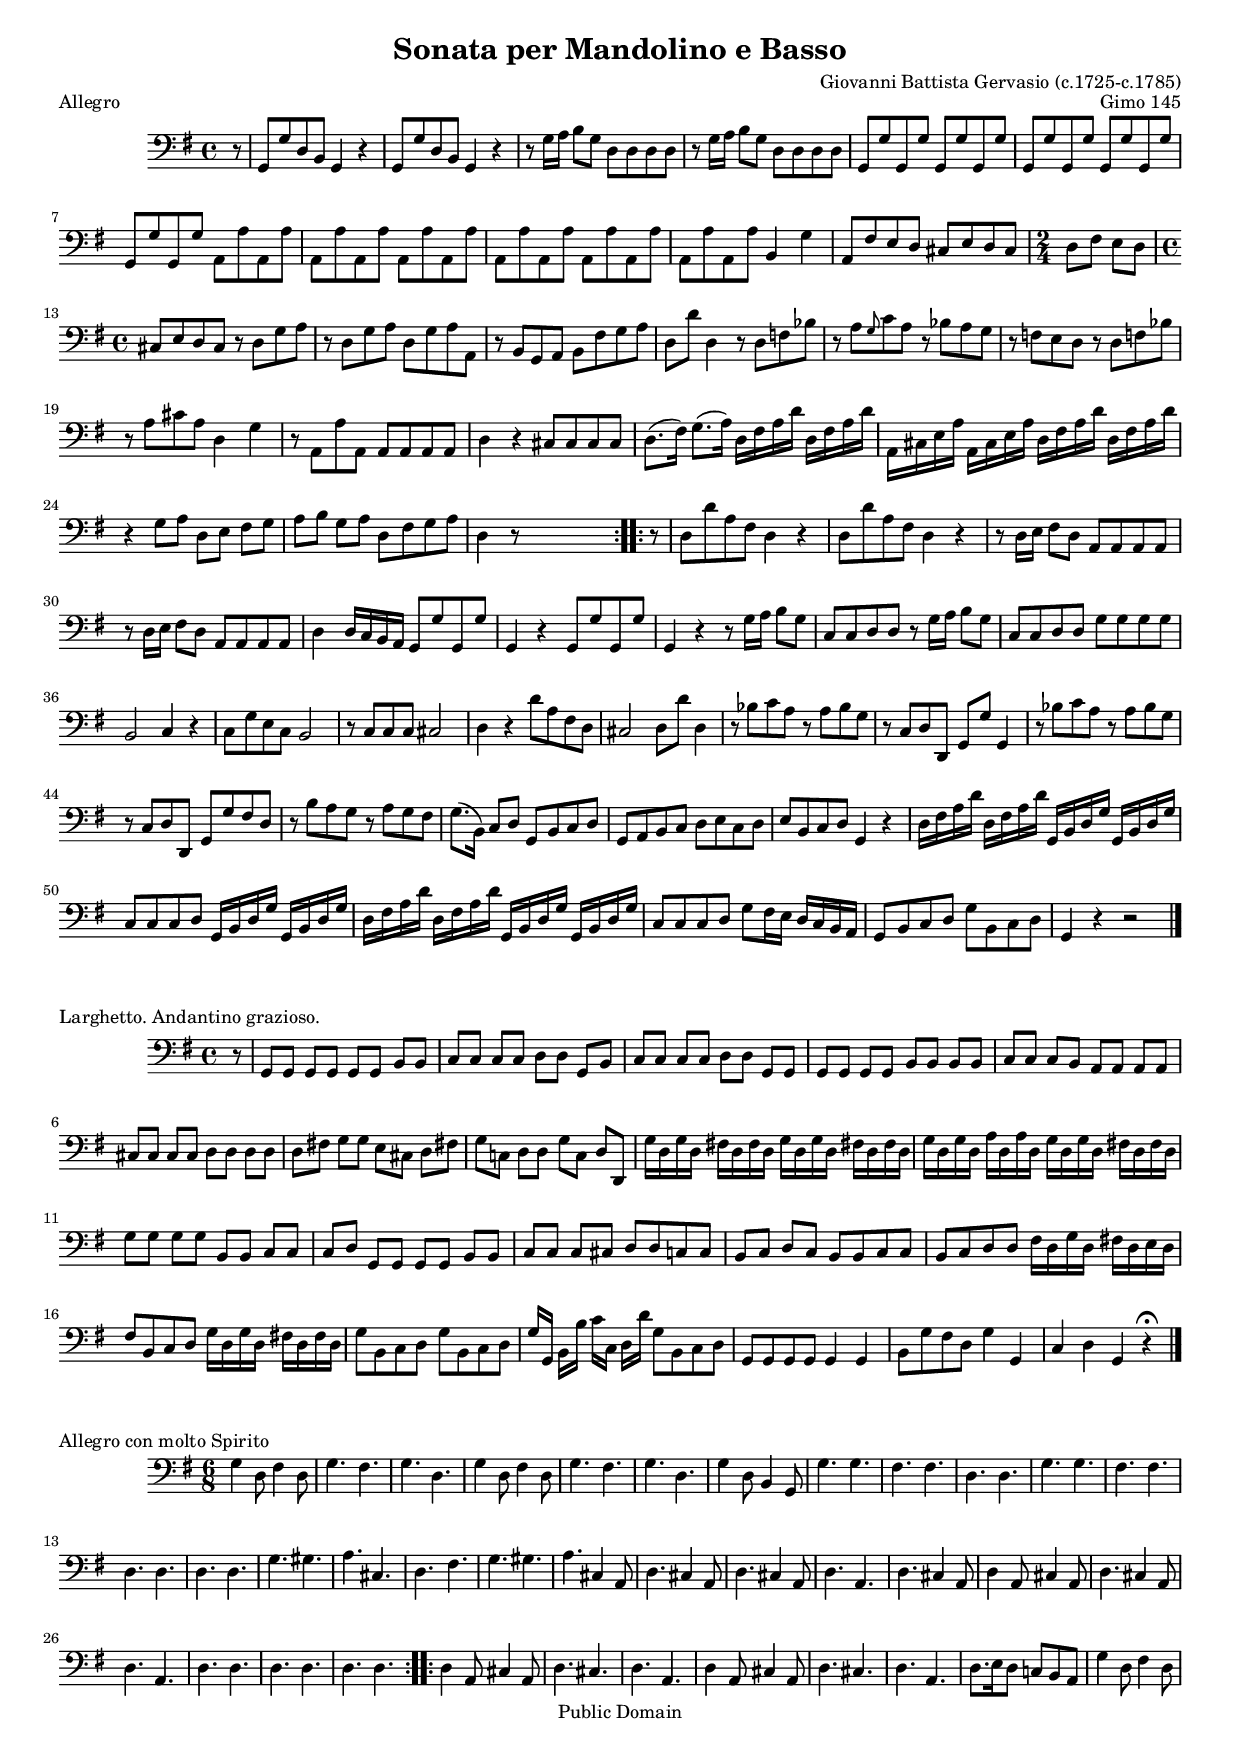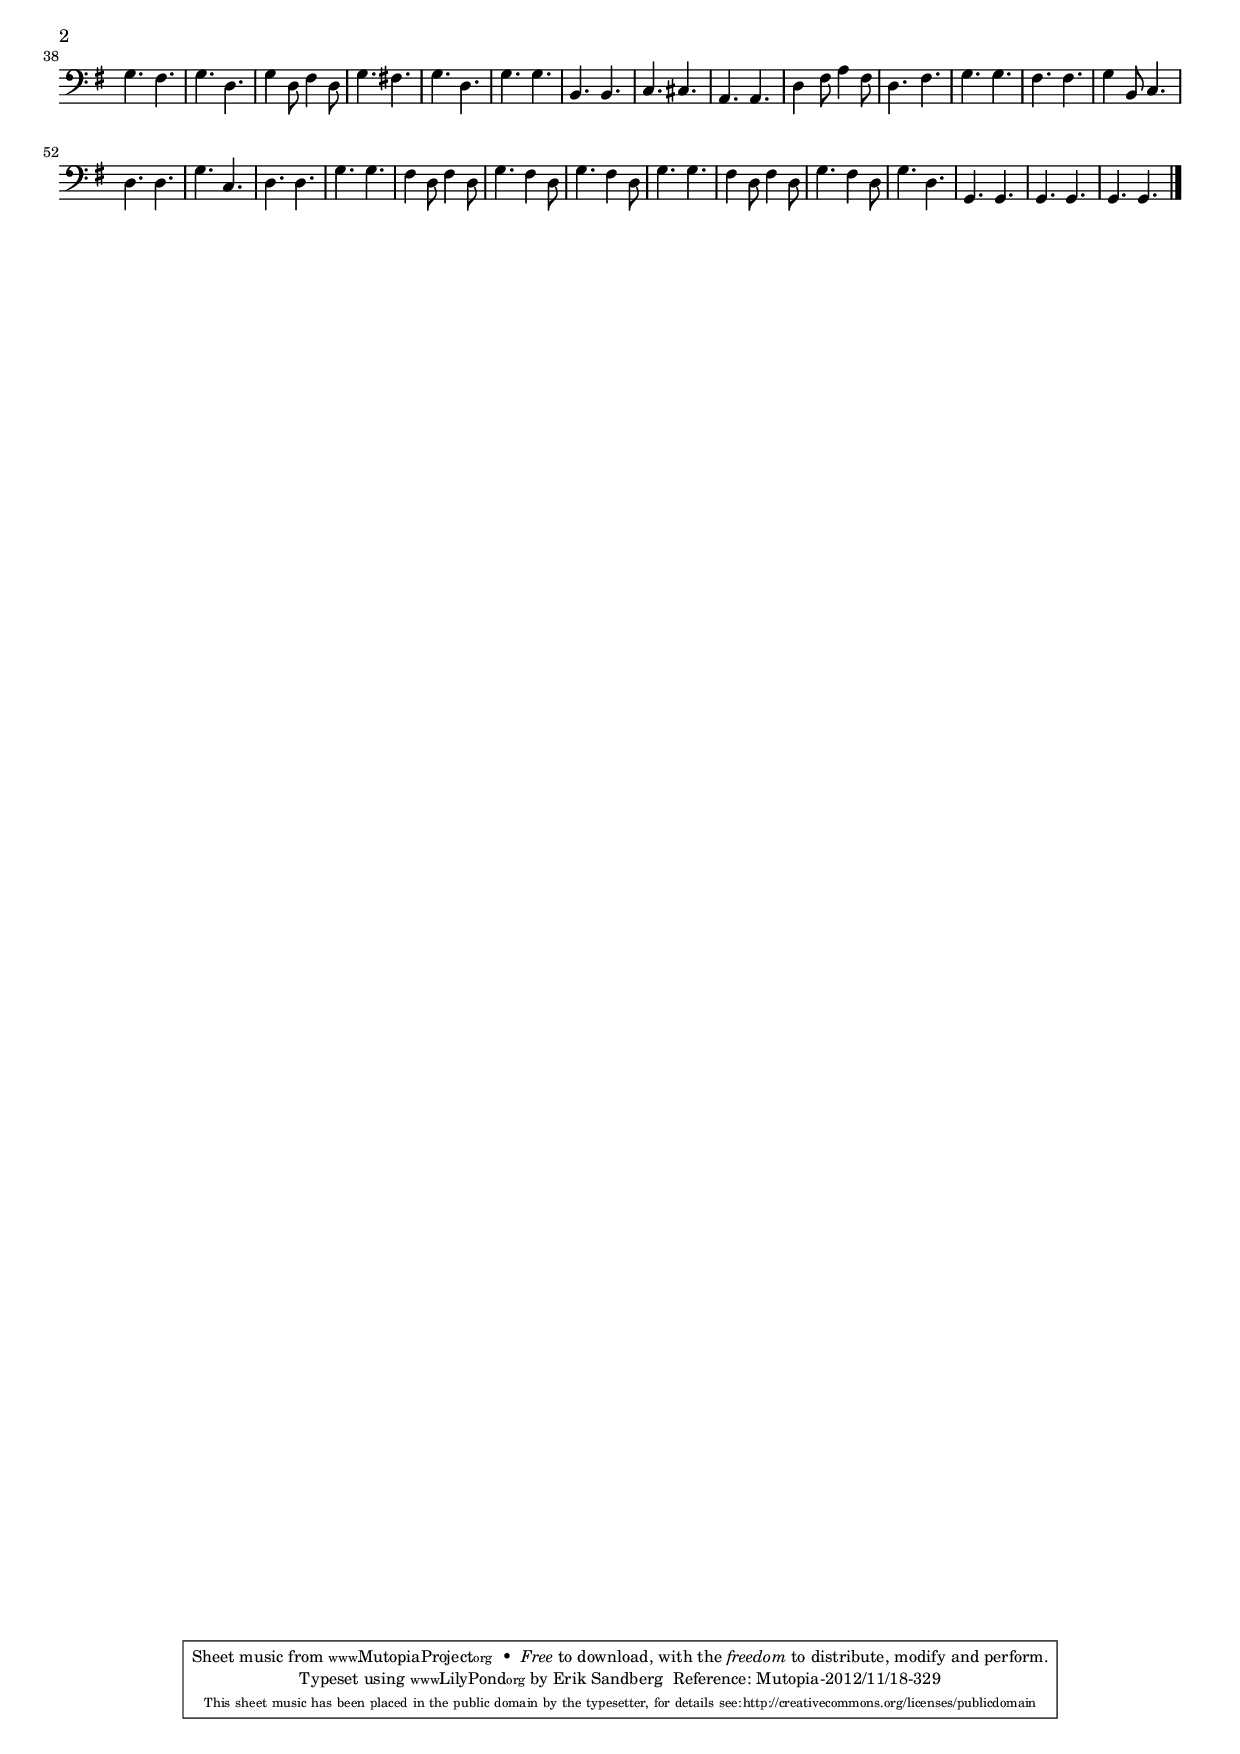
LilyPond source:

\version "2.16.0"

Instrument = ""
\version "2.16.0"

\header {
  title = "Sonata per Mandolino e Basso"
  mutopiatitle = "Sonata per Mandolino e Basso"
  composer = "Giovanni Battista Gervasio (c.1725-c.1785)"
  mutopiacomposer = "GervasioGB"
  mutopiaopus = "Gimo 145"
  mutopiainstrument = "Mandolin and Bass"
  date = "c.1760"
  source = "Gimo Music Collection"
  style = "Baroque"
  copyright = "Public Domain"
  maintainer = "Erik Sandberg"
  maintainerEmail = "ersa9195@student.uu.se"
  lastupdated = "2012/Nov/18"
  instrument = \Instrument

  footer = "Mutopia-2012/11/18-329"
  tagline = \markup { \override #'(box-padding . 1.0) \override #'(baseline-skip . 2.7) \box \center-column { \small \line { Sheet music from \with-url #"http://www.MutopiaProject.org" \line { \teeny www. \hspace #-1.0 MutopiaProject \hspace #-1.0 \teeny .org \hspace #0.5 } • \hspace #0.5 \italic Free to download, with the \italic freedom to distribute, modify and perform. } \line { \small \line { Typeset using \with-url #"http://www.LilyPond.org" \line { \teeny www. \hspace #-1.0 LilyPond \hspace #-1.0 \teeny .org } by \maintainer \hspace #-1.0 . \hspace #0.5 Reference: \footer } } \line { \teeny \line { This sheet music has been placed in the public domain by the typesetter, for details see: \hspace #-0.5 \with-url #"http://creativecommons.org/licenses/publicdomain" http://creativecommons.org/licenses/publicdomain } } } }
}

#(set-global-staff-size 16)

\version "2.16.0"

IBasso =  \relative c {
  \clef "bass"
  \time 4/4
  \key g\major

  \repeat "volta" 2 {
  \partial 8 r8
  g g' d b g4 r | g8 g' d b g4 r |
  %3
  r8 g'16 a b8 g d d d d | r8 g16 a b8 g d d d d |
  g, g' g, g' g, g' g, g' | g, g' g, g' g, g' g, g' |
  %7
  g, g' g, g' a, a' a, a' | a, a' a, a' a, a' a, a' |
  a, a' a, a' a, a' a, a' | a, a' a, a' b,4 g' |
  %11
  a,8 fis' e d cis e d cis | \time 2/4 d fis e d |
  \time 4/4 cis e d cis r d g a | r d, g a d, g a a, |
  %15
  r b g a b fis' g a | d, d' d,4 r8 d f bes |
  r a \grace g c a r bes a g | r f e d r d f! bes | r a cis a d,4 g |
  %20
  r8 a, a' a, a a a a | 
    % NOTE: c! c c c according to one edition
    d4 r cis8 cis cis cis |
  d8.(  fis16) g8.(  a16) d, fis a d d, fis a d |
  %23
  a, cis e a a, cis e a d, fis a d d, fis a d |
  r4  g,8[ a]  d,[ e]  fis[ g] |  a[ b]  g[ a]  d,[ fis g a] | d,4 r8 s2
  }

  \repeat "volta" 2 {
  r8
  %27
  d d' a fis d4 r | d8 d' a fis d4 r | r8 d16 e fis8 d a a a a | 
  %30
  r8 d16 e fis8 d a a a a | d4 d16 c b a g8 g' g, g' |
  g,4 r g8 g' g, g' | g,4 r r8 g'16 a b8 g | c, c d d r g16 a b8 g |
  %35
  c, c d d g g g g | b,2 c4 r | c8 g' e c b2 |
  r8 c c c cis2 | d4 r d'8 a fis d | cis2 d8 d' d,4 |
  %41
  r8 bes' c a r a bes g | r c, d d, g g' g,4 | 
  r8 bes' c a r a bes g | r c, d d, g g' fis d |
  %45
  r b' a g r a g fis | g8.(  b,16) c8 d g, b c d |
  g, a b c d e c d | e b c d g,4 r |
  %49
  d'16 fis a d d, fis a d g,, b d g g, b d g | c,8 c c d g,16 b d g g, b d g |
  d16 fis a d d, fis a d g,, b d g g, b d g | c,8 c c d g fis16 e d c b a |
  %53
  g8 b c d g b, c d | g,4 r r2 \bar "|."
  }
}

\version "2.16.0"

IIBasso =  \relative c {
  \clef "bass"
  \time 4/4
  \key g\major

  % end beams on quarters by default
  \set Timing.beamExceptions =
    #'( (end . (
      ((1 . 8) . (2 2 2 2))
    )))

  \partial 8 r8 |
  g g g g g g b b | c c c c d d g, b | c c c c d d g, g |
  %4
  g g g g b b b b | c c c b a a a a | cis cis cis cis d d d d |
  %7
  d fis! g g e cis d fis! | g c,! d d g c, d d, |
  g'16 d g d fis! d fis d g d g d fis! d fis d |
  %10
  g16 d g d a' d, a' d, g d g d fis! d fis d |
  g8 g g g b, b c c | c d g, g g g b b | c c c cis  d[ d c c] |
  %14
  b c d c  b[ b c c] |  b[ c d d] fis16 d g d fis! d e d |
   fis8[ b, c d] g16 d g d fis! d fis d |  g8[ b, c d]  g[ b, c d] |
  %18
   g16[ g,]  b[ b']  c[ c,]  d[ d']  g,8[ b, c d] |  g,[ g g g] g4 g |  b8[ g' fis d] g4 g, |
  %21
  c4 d g, r4^\fermata \bar "|."
}

\version "2.16.0"

IIIBasso =  \relative c' {
  \clef "bass"
  \time 6/8
  \key g\major
  
  \repeat "volta" 2 {
  g4 d8 fis4 d8 | g4. fis | g d | g4 d8 fis4 d8 | g4. fis | g d | g4 d8 b4 g8 |
  %8
  g'4. g | fis fis | d d | g g | fis fis | d d | d d | g gis | a cis, |
  %17
  d fis | g gis | a cis,4 a8 | d4. cis4 a8 | d4. cis4 a8 | d4. a | d cis4 a8 |
  %24
  d4 a8 cis4 a8 | d4. cis4 a8 | d4. a | d d | d d | d d |
  }

  \repeat "volta" 2 {
  %30
  d4 a8 cis4 a8 | d4. cis | d a | d4 a8 cis4 a8 | d4. cis | d a |
  %36
  d8. e16 d8 c! b a | g'4 d8 fis4 d8 | g4. fis | g d | g4 d8 fis4 d8 | g4. fis! |
  %42
  g d | g g | b, b | c cis | a a | d4 fis8 a4 fis8 | d4. fis | g g | fis fis |
  %51
  g4 b,8 c4. | d d | g c, | d d | g g | fis4 d8 fis4 d8 | g4. fis4 d8 |
  %58
  g4. fis4 d8 | g4. g | fis4 d8 fis4 d8 | g4. fis4 d8 | g4. d | g, g | g g |
  %65
  g g \bar "|."
  }
}



\score {
  \context Staff = Basso <<\IBasso>>
  \header {piece = "Allegro" opus = "Gimo 145"}
  \layout {}
}

\score {
  \context Staff = Basso <<\IIBasso>>
  \header {piece = "Larghetto. Andantino grazioso."}
  \layout {}
}

\score {
  \context Staff = Basso <<\IIIBasso>>
  \header {piece = "Allegro con molto Spirito"}
  \layout {}
}
